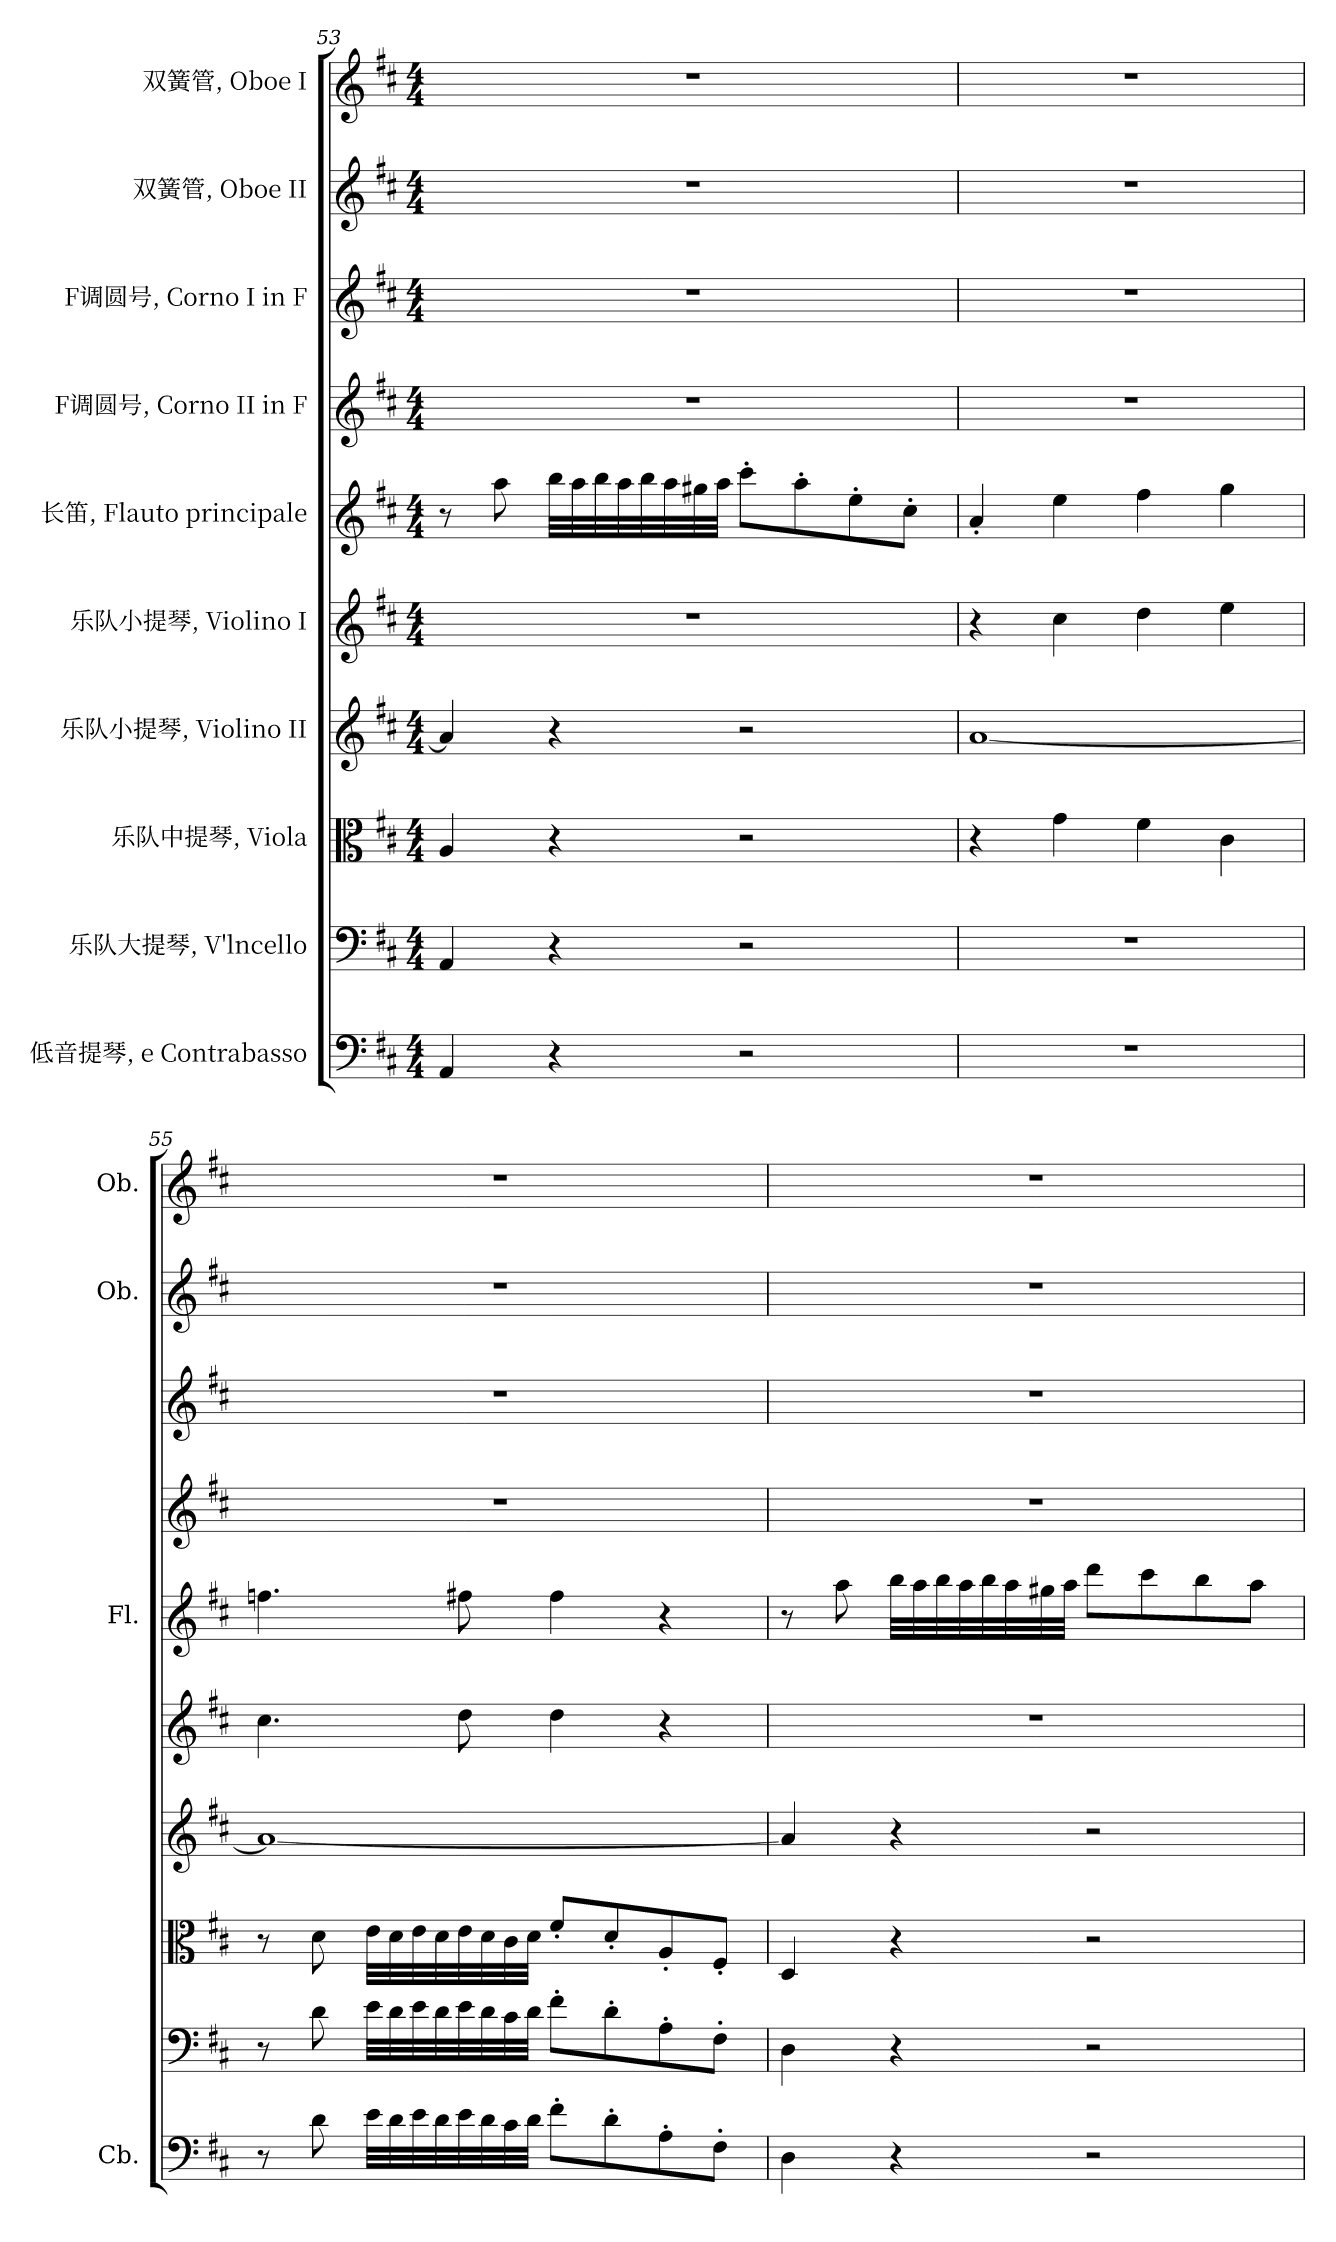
**kern	**kern	**kern	**kern	**kern	**kern	**kern	**kern	**kern	**kern
*part10	*part9	*part8	*part7	*part6	*part5	*part4	*part3	*part2	*part1
*staff10	*staff9	*staff8	*staff7	*staff6	*staff5	*staff4	*staff3	*staff2	*staff1
*I"低音提琴, e Contrabasso	*I"乐队大提琴, V'lncello	*I"乐队中提琴, Viola	*I"乐队小提琴, Violino II	*I"乐队小提琴, Violino I	*I"长笛, Flauto principale	*I"F调圆号, Corno II in F	*I"F调圆号, Corno I in F	*I"双簧管, Oboe II	*I"双簧管, Oboe I
*I'Cb.	*	*	*	*	*I'Fl.	*	*	*I'Ob.	*I'Ob.
*clefF4	*clefF4	*clefC3	*clefG2	*clefG2	*clefG2	*clefG2	*clefG2	*clefG2	*clefG2
*ITrd7c12	*	*	*	*	*	*ITrd4c7	*ITrd4c7	*	*
*k[f#c#]	*k[f#c#]	*k[f#c#]	*k[f#c#]	*k[f#c#]	*k[f#c#]	*k[f#]	*k[f#]	*k[f#c#]	*k[f#c#]
*M4/4	*M4/4	*M4/4	*M4/4	*M4/4	*M4/4	*M4/4	*M4/4	*M4/4	*M4/4
=53	=53	=53	=53	=53	=53	=53	=53	=53	=53
4AAA/	4AA/	4A/	4a/]	1r	8r	1r	1r	1r	1r
.	.	.	.	.	8aa\	.	.	.	.
4r	4r	4r	4r	.	32bb\LLL	.	.	.	.
.	.	.	.	.	32aa\	.	.	.	.
.	.	.	.	.	32bb\	.	.	.	.
.	.	.	.	.	32aa\	.	.	.	.
.	.	.	.	.	32bb\	.	.	.	.
.	.	.	.	.	32aa\	.	.	.	.
.	.	.	.	.	32gg#X\	.	.	.	.
.	.	.	.	.	32aa\JJJ	.	.	.	.
2r	2r	2r	2r	.	8ccc#'\L	.	.	.	.
.	.	.	.	.	8aa'\	.	.	.	.
.	.	.	.	.	8ee'\	.	.	.	.
.	.	.	.	.	8cc#'\J	.	.	.	.
=54	=54	=54	=54	=54	=54	=54	=54	=54	=54
1r	1r	4r	[1a	4r	4a'/	1r	1r	1r	1r
.	.	4g\	.	4cc#\	4ee\	.	.	.	.
.	.	4f#\	.	4dd\	4ff#\	.	.	.	.
.	.	4c#\	.	4ee\	4gg\	.	.	.	.
!!LO:PB:g=z
=55	=55	=55	=55	=55	=55	=55	=55	=55	=55
8r	8r	8r	1a_	4.cc#\	4.ffn\	1r	1r	1r	1r
8D\	8d\	8d\	.	.	.	.	.	.	.
32E\LLL	32e\LLL	32e\LLL	.	.	.	.	.	.	.
32D\	32d\	32d\	.	.	.	.	.	.	.
32E\	32e\	32e\	.	.	.	.	.	.	.
32D\	32d\	32d\	.	.	.	.	.	.	.
32E\	32e\	32e\	.	8dd\	8ff#X\	.	.	.	.
32D\	32d\	32d\	.	.	.	.	.	.	.
32C#\	32c#\	32c#\	.	.	.	.	.	.	.
32D\JJJ	32d\JJJ	32d\JJJ	.	.	.	.	.	.	.
8F#'\L	8f#'\L	8f#'/L	.	4dd\	4ff#\	.	.	.	.
8D'\	8d'\	8d'/	.	.	.	.	.	.	.
8AA'\	8A'\	8A'/	.	4r	4r	.	.	.	.
8FF#'\J	8F#'\J	8F#'/J	.	.	.	.	.	.	.
=56	=56	=56	=56	=56	=56	=56	=56	=56	=56
4DD\	4D\	4D/	4a/]	1r	8r	1r	1r	1r	1r
.	.	.	.	.	8aa\	.	.	.	.
4r	4r	4r	4r	.	32bb\LLL	.	.	.	.
.	.	.	.	.	32aa\	.	.	.	.
.	.	.	.	.	32bb\	.	.	.	.
.	.	.	.	.	32aa\	.	.	.	.
.	.	.	.	.	32bb\	.	.	.	.
.	.	.	.	.	32aa\	.	.	.	.
.	.	.	.	.	32gg#X\	.	.	.	.
.	.	.	.	.	32aa\JJJ	.	.	.	.
2r	2r	2r	2r	.	8ddd\L	.	.	.	.
.	.	.	.	.	8ccc#\	.	.	.	.
.	.	.	.	.	8bb\	.	.	.	.
.	.	.	.	.	8aa\J	.	.	.	.
=	=	=	=	=	=	=	=	=	=
*-	*-	*-	*-	*-	*-	*-	*-	*-	*-
